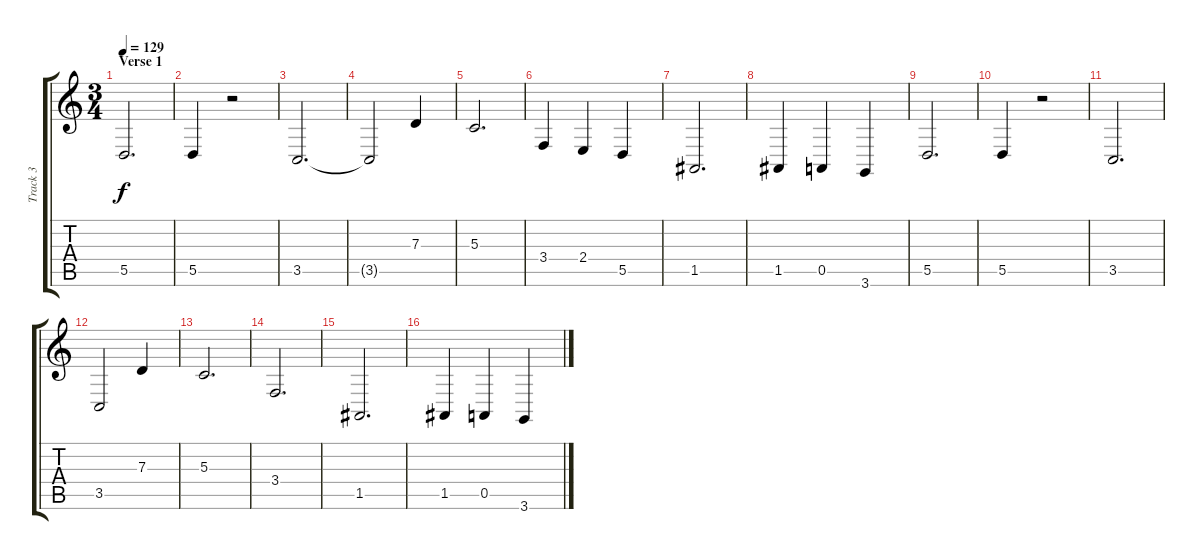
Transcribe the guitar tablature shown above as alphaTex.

\track ("Track 3" "Track 3") {instrument viola}
\staff {score tabs}
\tuning (E4 B3 G3 D3 A2 E2) {hide}
\ts (3 4)
\section ("" "Verse 1")
\tempo 129
\clef g2
\ks c
5.5.2{d dy f} |
5.5.4 r.2 |
3.5.2{d} |
3.5{t}.2 7.3.4 |
5.3.2{d} |
3.4.4 2.4.4 5.5.4 |
1.5.2{d} |
1.5.4 0.5.4 3.6.4 |
5.5.2{d} |
5.5.4 r.2 |
3.5.2{d} |
3.5.2 7.3.4 |
5.3.2{d} |
3.4.2{d} |
1.5.2{d} |
1.5.4 0.5.4 3.6.4
